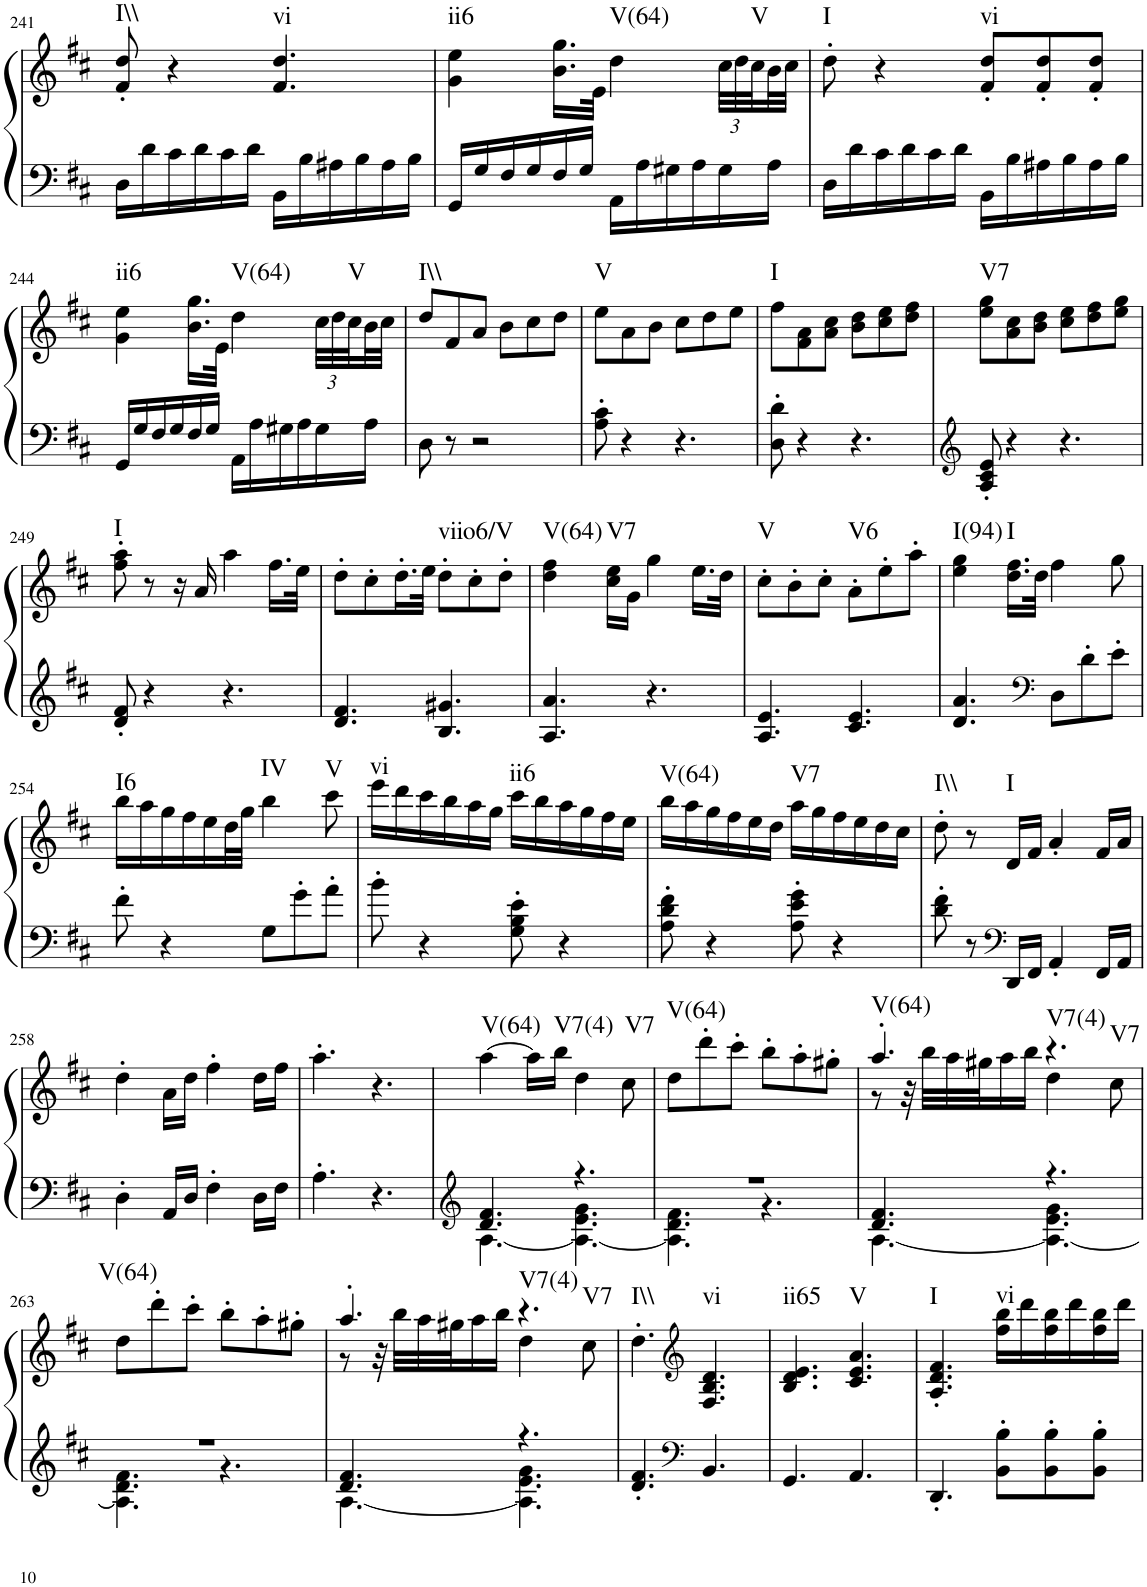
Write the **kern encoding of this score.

**kern	**kern	**harte
*part1	*part1	*part1
*staff2	*staff1	*
*I"Piano, Piano right	*	*
*I'Pno.	*	*
!!LO:PB:g=z
*clefF4	*clefG2	*
*k[f#c#]	*k[f#c#]	*
*M6/8	*M6/8	*
=241	=241	=241
!	!	!LO:H:kt=I\\
16D\LL	8f#/' 8dd/'	N
16d\	.	.
16c#\	4r	.
16d\	.	.
16c#\	.	.
16d\JJ	.	.
!	!	!LO:H:kt=vi
16BB\LL	4.f#/ 4.dd/	N
16B\	.	.
16A#X\	.	.
16B\	.	.
16A#\	.	.
16B\JJ	.	.
=242	=242	=242
!	!	!LO:H:kt=ii6
16GG/LL	4g\ 4ee\	N
16G/	.	.
16F#/	.	.
16G/	.	.
16F#/	16.b\ 16.gg\LL	.
16G/JJ	.	.
.	32e\JJk	.
!	!	!LO:H:kt=V(64)
16AA\LL	4dd\	N
16A\	.	.
16G#X\	.	.
16A\	.	.
*	*Xbrackettup	*
16G#\	48cc#\LLL	.
.	48dd\	.
!	!	!LO:H:kt=V
.	48cc#\	N
16A\JJ	32b\	.
.	32cc#\JJJ	.
=243	=243	=243
!	!	!LO:H:kt=I
16D\LL	8dd'\	N
16d\	.	.
16c#\	4r	.
16d\	.	.
16c#\	.	.
16d\JJ	.	.
!	!	!LO:H:kt=vi
16BB\LL	8f#/' 8dd/'L	N
16B\	.	.
16A#X\	8f#/' 8dd/'	.
16B\	.	.
16A#\	8f#/' 8dd/'J	.
16B\JJ	.	.
!!LO:LB:g=z
=244	=244	=244
!	!	!LO:H:kt=ii6
16GG/LL	4g\ 4ee\	N
16G/	.	.
16F#/	.	.
16G/	.	.
16F#/	16.b\ 16.gg\LL	.
16G/JJ	.	.
.	32e\JJk	.
!	!	!LO:H:kt=V(64)
16AA\LL	4dd\	N
16A\	.	.
16G#X\	.	.
16A\	.	.
16G#\	48cc#\LLL	.
.	48dd\	.
!	!	!LO:H:kt=V
.	48cc#\	N
16A\JJ	32b\	.
.	32cc#\JJJ	.
=245	=245	=245
!	!	!LO:H:kt=I\\
8D\	8dd/L	N
8r	8f#/	.
2r	8a/J	.
.	8b\L	.
.	8cc#\	.
.	8dd\J	.
=246	=246	=246
!	!	!LO:H:kt=V
8A\' 8c#\'	8ee\L	N
4r	8a\	.
.	8b\J	.
4.r	8cc#\L	.
.	8dd\	.
.	8ee\J	.
=247	=247	=247
!	!	!LO:H:kt=I
8D\' 8d\'	8ff#\L	N
4r	8f#\ 8a\	.
.	8a\ 8cc#\J	.
4.r	8b\ 8dd\L	.
.	8cc#\ 8ee\	.
.	8dd\ 8ff#\J	.
=248	=248	=248
*clefG2	*	*
!	!	!LO:H:kt=V7
8A/' 8c#/' 8e/'	8ee\ 8gg\L	N
4r	8a\ 8cc#\	.
.	8b\ 8dd\J	.
4.r	8cc#\ 8ee\L	.
.	8dd\ 8ff#\	.
.	8ee\ 8gg\J	.
!!LO:LB:g=z
=249	=249	=249
!	!	!LO:H:kt=I
8d/' 8f#/'	8ff#\' 8aa\'	N
4r	8r	.
.	16r	.
.	16a/	.
4.r	4aa\	.
.	16.ff#\LL	.
.	32ee\JJk	.
=250	=250	=250
4.d/ 4.f#/	8dd'\L	.
.	8cc#'\	.
.	16.dd'\L	.
.	32ee\JJk	.
!	!	!LO:H:kt=viio6/V
4.B/ 4.g#X/	8dd'\L	N
.	8cc#'\	.
.	8dd'\J	.
=251	=251	=251
!	!	!LO:H:kt=V(64)
4.A/ 4.a/	4dd\ 4ff#\	N
!	!	!LO:H:kt=V7
.	16cc#\ 16ee\LL	N
.	16g\JJ	.
4.r	4gg\	.
.	16.ee\LL	.
.	32dd\JJk	.
=252	=252	=252
!	!	!LO:H:kt=V
4.A/ 4.e/	8cc#'\L	N
.	8b'\	.
.	8cc#'\J	.
!	!	!LO:H:kt=V6
4.c#/ 4.e/	8a'\L	N
.	8ee'\	.
.	8aa'\J	.
=253	=253	=253
!	!	!LO:H:kt=I(94)
4.d/ 4.a/	4ee\ 4gg\	N
!	!	!LO:H:kt=I
.	16.dd\ 16.ff#\LL	N
.	32dd\JJk	.
*clefF4	*	*
8D\L	4ff#\	.
8d'\	.	.
8e'\J	8gg\	.
!!LO:LB:g=z
=254	=254	=254
!	!	!LO:H:kt=I6
8f#'\	16bb\LL	N
.	16aa\	.
4r	16gg\	.
.	16ff#\	.
.	16ee\	.
.	32dd\L	.
.	32gg\JJJ	.
!	!	!LO:H:kt=IV
8G\L	4bb\	N
8g'\	.	.
!	!	!LO:H:kt=V
8a'\J	8ccc#\	N
=255	=255	=255
!	!	!LO:H:kt=vi
8b'\	16eee\LL	N
.	16ddd\	.
4r	16ccc#\	.
.	16bb\	.
.	16aa\	.
.	16gg\JJ	.
!	!	!LO:H:kt=ii6
8G\' 8B\' 8e\'	16ccc#\LL	N
.	16bb\	.
4r	16aa\	.
.	16gg\	.
.	16ff#\	.
.	16ee\JJ	.
=256	=256	=256
!	!	!LO:H:kt=V(64)
8A\' 8d\' 8f#\'	16bb\LL	N
.	16aa\	.
4r	16gg\	.
.	16ff#\	.
.	16ee\	.
.	16dd\JJ	.
!	!	!LO:H:kt=V7
8A\' 8e\' 8g\'	16aa\LL	N
.	16gg\	.
4r	16ff#\	.
.	16ee\	.
.	16dd\	.
.	16cc#\JJ	.
=257	=257	=257
!	!	!LO:H:kt=I\\
8d\' 8f#\'	8dd'\	N
8r	8r	.
*clefF4	*	*
!	!	!LO:H:kt=I
16DD/LL	16d/LL	N
16FF#/JJ	16f#/JJ	.
4AA'/	4a'/	.
16FF#/LL	16f#/LL	.
16AA/JJ	16a/JJ	.
!!LO:LB:g=z
=258	=258	=258
4D'\	4dd'\	.
16AA/LL	16a\LL	.
16D/JJ	16dd\JJ	.
4F#'\	4ff#'\	.
16D\LL	16dd\LL	.
16F#\JJ	16ff#\JJ	.
=259	=259	=259
4.A'\	4.aa'\	.
4.r	4.r	.
=260	=260	=260
*clefG2	*	*
*^	*	*
!	!	!	!LO:H:kt=V(64)
4.d/ 4.f#/	[4.A\	[4aa\	N
.	.	16aa\LL]	.
.	.	16bb\JJ	.
!	!	!	!LO:H:kt=V7(4)
4.r	4.A\_ 4.e\ 4.g\	4dd\	N
!	!	!	!LO:H:kt=V7
.	.	8cc#\	N
=261	=261	=261	=261
!	!	!	!LO:H:kt=V(64)
2.r	4.A\] 4.d\ 4.f#\	8dd\L	N
.	.	8ddd'\	.
.	.	8ccc#'\J	.
.	4.r	8bb'\L	.
.	.	8aa'\	.
.	.	8gg#X'\J	.
=262	=262	=262	=262
*	*	*^	*
!	!	!	!	!LO:H:kt=V(64)
4.d/ 4.f#/	[4.A\	4.aa'/	8r	N
.	.	.	32r	.
.	.	.	32bb\LLL	.
.	.	.	32aa\	.
.	.	.	32gg#X\J	.
.	.	.	16aa\	.
.	.	.	16bb\JJ	.
!	!	!	!	!LO:H:n=1:kt=V7(4)
!	!	!	!	!LO:H:n=2:kt=V7
4.r	4.A\_ 4.e\ 4.g\	4.r	4dd\	N N
.	.	.	8cc#\	.
!!LO:LB:g=z
=263	=263	=263	=263	=263
!	!	!	!	!LO:H:kt=V(64)
*	*	*v	*v	*
2.r	4.A\] 4.d\ 4.f#\	8dd\L	N
.	.	8ddd'\	.
.	.	8ccc#'\J	.
.	4.r	8bb'\L	.
.	.	8aa'\	.
.	.	8gg#X'\J	.
=264	=264	=264	=264
*	*	*^	*
4.d/ 4.f#/	[4.A\	4.aa'/	8r	.
.	.	.	32r	.
.	.	.	32bb\LLL	.
.	.	.	32aa\	.
.	.	.	32gg#X\J	.
.	.	.	16aa\	.
.	.	.	16bb\JJ	.
!	!	!	!	!LO:H:n=1:kt=V7(4)
!	!	!	!	!LO:H:n=2:kt=V7
4.r	4.A\] 4.e\ 4.g\	4.r	4dd\	N N
.	.	.	8cc#\	.
*v	*v	*	*	*
=265	=265	=265	=265
!	!	!	!LO:H:kt=I\\
*	*v	*v	*
4.d/' 4.f#/'	4.dd'\	N
*clefF4	*clefG2	*
!	!	!LO:H:kt=vi
4.BB/	4.F#/ 4.B/ 4.d/	N
=266	=266	=266
!	!	!LO:H:kt=ii65
4.GG/	4.B/ 4.d/ 4.e/	N
!	!	!LO:H:kt=V
4.AA/	4.c#/ 4.e/ 4.a/	N
=267	=267	=267
!	!	!LO:H:kt=I
4.DD'/	4.A/' 4.d/' 4.f#/'	N
!	!	!LO:H:kt=vi
8BB\' 8B\'L	16ff#\ 16bb\LL	N
.	16ddd\	.
8BB\' 8B\'	16ff#\ 16bb\	.
.	16ddd\	.
8BB\' 8B\'J	16ff#\ 16bb\	.
.	16ddd\JJ	.
=	=	=
*-	*-	*-
